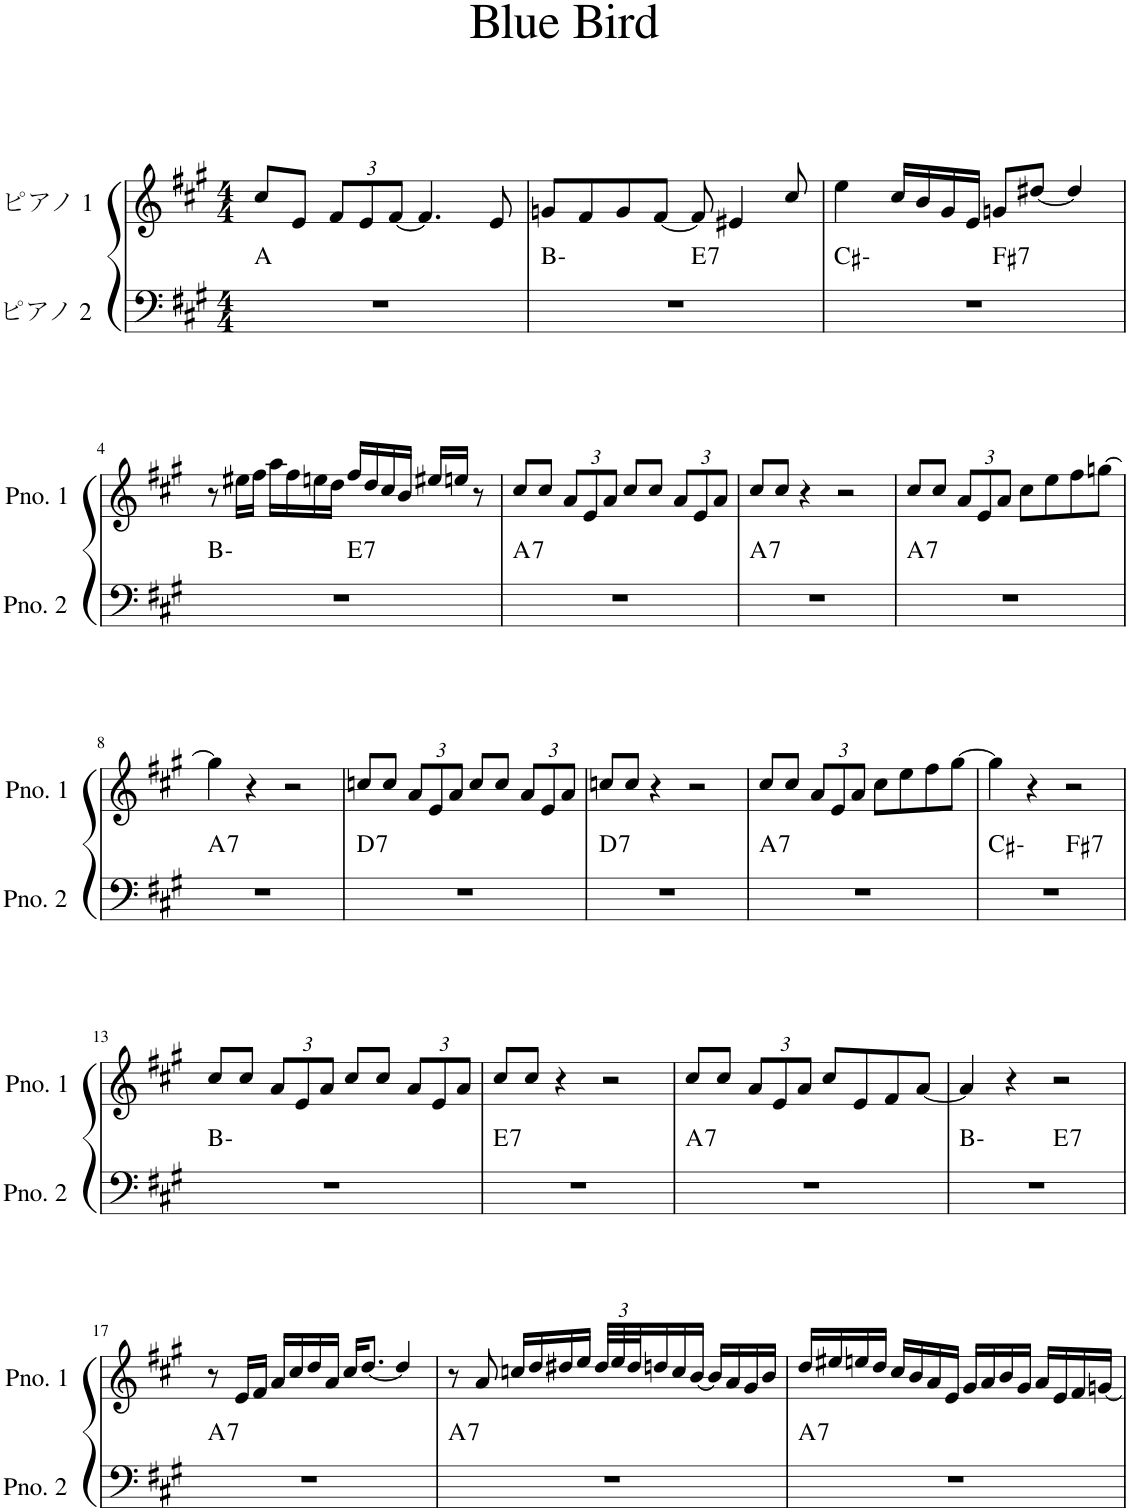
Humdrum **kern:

**kern	**harte	**kern
*part2	*part2	*part1
*staff2	*	*staff1
*I"ピアノ 2	*	*I"ピアノ 1
*clefF4	*	*clefG2
*k[f#c#g#]	*	*k[f#c#g#]
*M4/4	*	*M4/4
=1	=1	=1
1r	A:maj	8cc#/L
.	.	8e/J
*	*	*Xbrackettup
.	.	12f#/L
.	.	12e/
.	.	[12f#/J
.	.	4.f#/]
.	.	8e/
=2	=2	=2
*^	*	*
1r	2ryy	B:min	8gn/L
.	.	.	8f#/
.	.	.	8g/
.	.	.	[8f#/J
!	!	!LO:H:kt=7	!
.	2ryy	E:7	8f#/]
.	.	.	4e#X/
.	.	.	8cc#/
=3	=3	=3	=3
1r	2ryy	C#:min	4ee\
.	.	.	16cc#/LL
.	.	.	16b/
.	.	.	16g#/
.	.	.	16e/JJ
!	!	!LO:H:kt=7	!
.	2ryy	F#:7	8gn/L
.	.	.	[8dd#X/J
.	.	.	4dd#/]
!!LO:LB:g=z
=4	=4	=4	=4
1r	2ryy	B:min	8r
.	.	.	16ee#X\LL
.	.	.	16ff#\JJ
.	.	.	16aa\LL
.	.	.	16ff#\
.	.	.	16een\
.	.	.	16dd\JJ
!	!	!LO:H:kt=7	!
.	2ryy	E:7	16ff#/LL
.	.	.	16dd/
.	.	.	16cc#/
.	.	.	16b/JJ
.	.	.	16ee#X/LL
.	.	.	16een/JJ
.	.	.	8r
=5	=5	=5	=5
!	!	!LO:H:kt=7	!
*v	*v	*	*
1r	A:7	8cc#/L
.	.	8cc#/J
.	.	12a/L
.	.	12e/
.	.	12a/J
.	.	8cc#/L
.	.	8cc#/J
.	.	12a/L
.	.	12e/
.	.	12a/J
=6	=6	=6
!	!LO:H:kt=7	!
1r	A:7	8cc#/L
.	.	8cc#/J
.	.	4r
.	.	2r
=7	=7	=7
!	!LO:H:kt=7	!
1r	A:7	8cc#/L
.	.	8cc#/J
.	.	12a/L
.	.	12e/
.	.	12a/J
.	.	8cc#\L
.	.	8ee\
.	.	8ff#\
.	.	[8ggn\J
!!LO:LB:g=z
=8	=8	=8
!	!LO:H:kt=7	!
1r	A:7	4gg\]
.	.	4r
.	.	2r
=9	=9	=9
!	!LO:H:kt=7	!
1r	D:7	8ccn/L
.	.	8cc/J
.	.	12a/L
.	.	12e/
.	.	12a/J
.	.	8cc/L
.	.	8cc/J
.	.	12a/L
.	.	12e/
.	.	12a/J
=10	=10	=10
!	!LO:H:kt=7	!
1r	D:7	8ccn/L
.	.	8cc/J
.	.	4r
.	.	2r
=11	=11	=11
!	!LO:H:kt=7	!
1r	A:7	8cc#/L
.	.	8cc#/J
.	.	12a/L
.	.	12e/
.	.	12a/J
.	.	8cc#\L
.	.	8ee\
.	.	8ff#\
.	.	[8gg#\J
=12	=12	=12
*^	*	*
1r	2ryy	C#:min	4gg#\]
.	.	.	4r
!	!	!LO:H:kt=7	!
.	2ryy	F#:7	2r
*v	*v	*	*
!!LO:LB:g=z
=13	=13	=13
1r	B:min	8cc#/L
.	.	8cc#/J
.	.	12a/L
.	.	12e/
.	.	12a/J
.	.	8cc#/L
.	.	8cc#/J
.	.	12a/L
.	.	12e/
.	.	12a/J
=14	=14	=14
!	!LO:H:kt=7	!
1r	E:7	8cc#/L
.	.	8cc#/J
.	.	4r
.	.	2r
=15	=15	=15
!	!LO:H:kt=7	!
1r	A:7	8cc#/L
.	.	8cc#/J
.	.	12a/L
.	.	12e/
.	.	12a/J
.	.	8cc#/L
.	.	8e/
.	.	8f#/
.	.	[8a/J
=16	=16	=16
*^	*	*
1r	2ryy	B:min	4a/]
.	.	.	4r
!	!	!LO:H:kt=7	!
.	2ryy	E:7	2r
!!LO:LB:g=z
=17	=17	=17	=17
!	!	!LO:H:kt=7	!
*v	*v	*	*
1r	A:7	8r
.	.	16e/LL
.	.	16f#/JJ
.	.	16a/LL
.	.	16cc#/
.	.	16dd/
.	.	16a/JJ
.	.	16cc#/KL
.	.	[8.dd/J
.	.	4dd/]
=18	=18	=18
!	!LO:H:kt=7	!
1r	A:7	8r
.	.	8a/
.	.	16ccn/LL
.	.	16dd/
.	.	16dd#X/
.	.	16ee/JJ
.	.	48dd#/LLL
.	.	48ee/
.	.	48dd#/J
.	.	16ddn/
.	.	16cc/
.	.	[16b/JJ
.	.	16b/LL]
.	.	16a/
.	.	16g#/
.	.	16b/JJ
=19	=19	=19
!	!LO:H:kt=7	!
1r	A:7	16dd/LL
.	.	16ee#X/
.	.	16een/
.	.	16dd/JJ
.	.	16cc#/LL
.	.	16b/
.	.	16a/
.	.	16e/JJ
.	.	16g#/LL
.	.	16a/
.	.	16b/
.	.	16g#/JJ
.	.	16a/LL
.	.	16e/
.	.	16f#/
.	.	[16gn/JJ
=	=	=
*-	*-	*-
